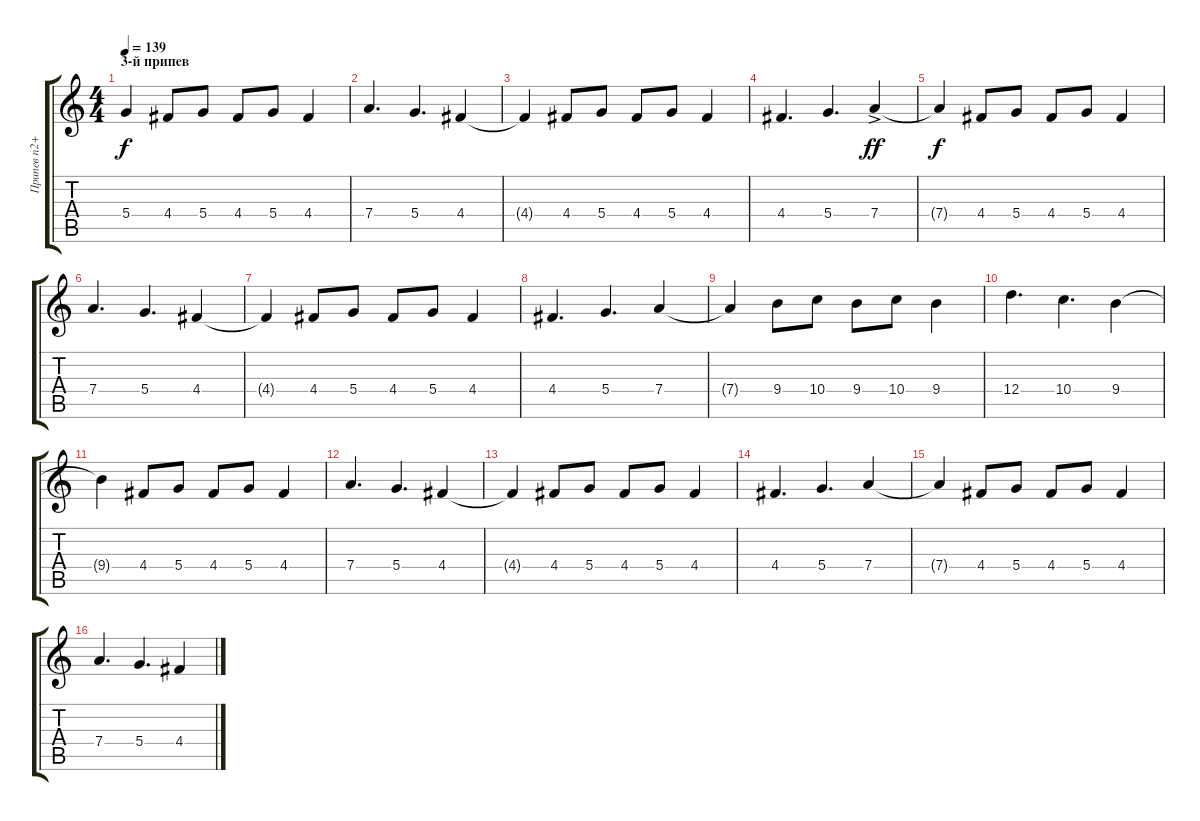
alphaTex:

\track ("Припев п2+фон" "Припев п2+") {instrument electricguitarjazz}
\staff {score tabs}
\tuning (E4 B3 G3 D3 A2 E2) {hide}
\ts (4 4)
\section ("" "3-й припев")
\tempo 139
\clef g2
\ks c
5.4.4{dy f} 4.4.8 5.4.8 4.4.8 5.4.8 4.4.4 |
7.4.4{d} 5.4.4{d} 4.4.4 |
4.4{t}.4 4.4.8 5.4.8 4.4.8 5.4.8 4.4.4 |
4.4.4{d} 5.4.4{d} 7.4{ac}.4{dy ff} |
7.4{t}.4{dy f} 4.4.8 5.4.8 4.4.8 5.4.8 4.4.4 |
7.4.4{d} 5.4.4{d} 4.4.4 |
4.4{t}.4 4.4.8 5.4.8 4.4.8 5.4.8 4.4.4 |
4.4.4{d} 5.4.4{d} 7.4.4 |
7.4{t}.4 9.4.8 10.4.8 9.4.8 10.4.8 9.4.4 |
12.4.4{d} 10.4.4{d} 9.4.4 |
9.4{t}.4 4.4.8 5.4.8 4.4.8 5.4.8 4.4.4 |
7.4.4{d} 5.4.4{d} 4.4.4 |
4.4{t}.4 4.4.8 5.4.8 4.4.8 5.4.8 4.4.4 |
4.4.4{d} 5.4.4{d} 7.4.4 |
7.4{t}.4 4.4.8 5.4.8 4.4.8 5.4.8 4.4.4 |
7.4.4{d} 5.4.4{d} 4.4.4
